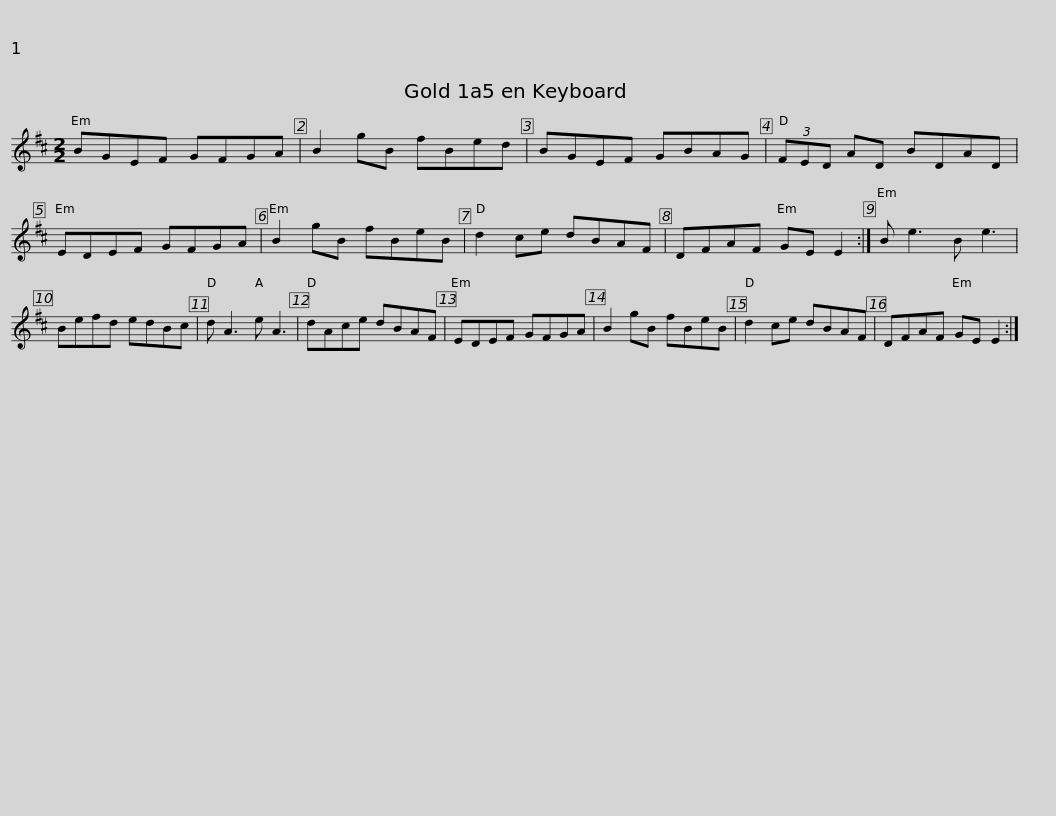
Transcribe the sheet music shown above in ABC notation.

X:1
L:1/8
M:2/2
I:linebreak $
K:D
V:1 treble
V:1
 BGEF GFGA | B2 gB fBed | BGEF GBAG | (3FED AD BDAD |$ EDEF GFGA | %5
 B2 gB fBeB | d2 ce dBAF | DFAF GE E2 :|$ B e3 B e3 | Befd edBc | %10
 d A3 e A3 | dAce dBAF |$ EDEF GFGA | B2 gB fBeB | d2 ce dBAF | %15
 DFAF GE E2 :| %16
